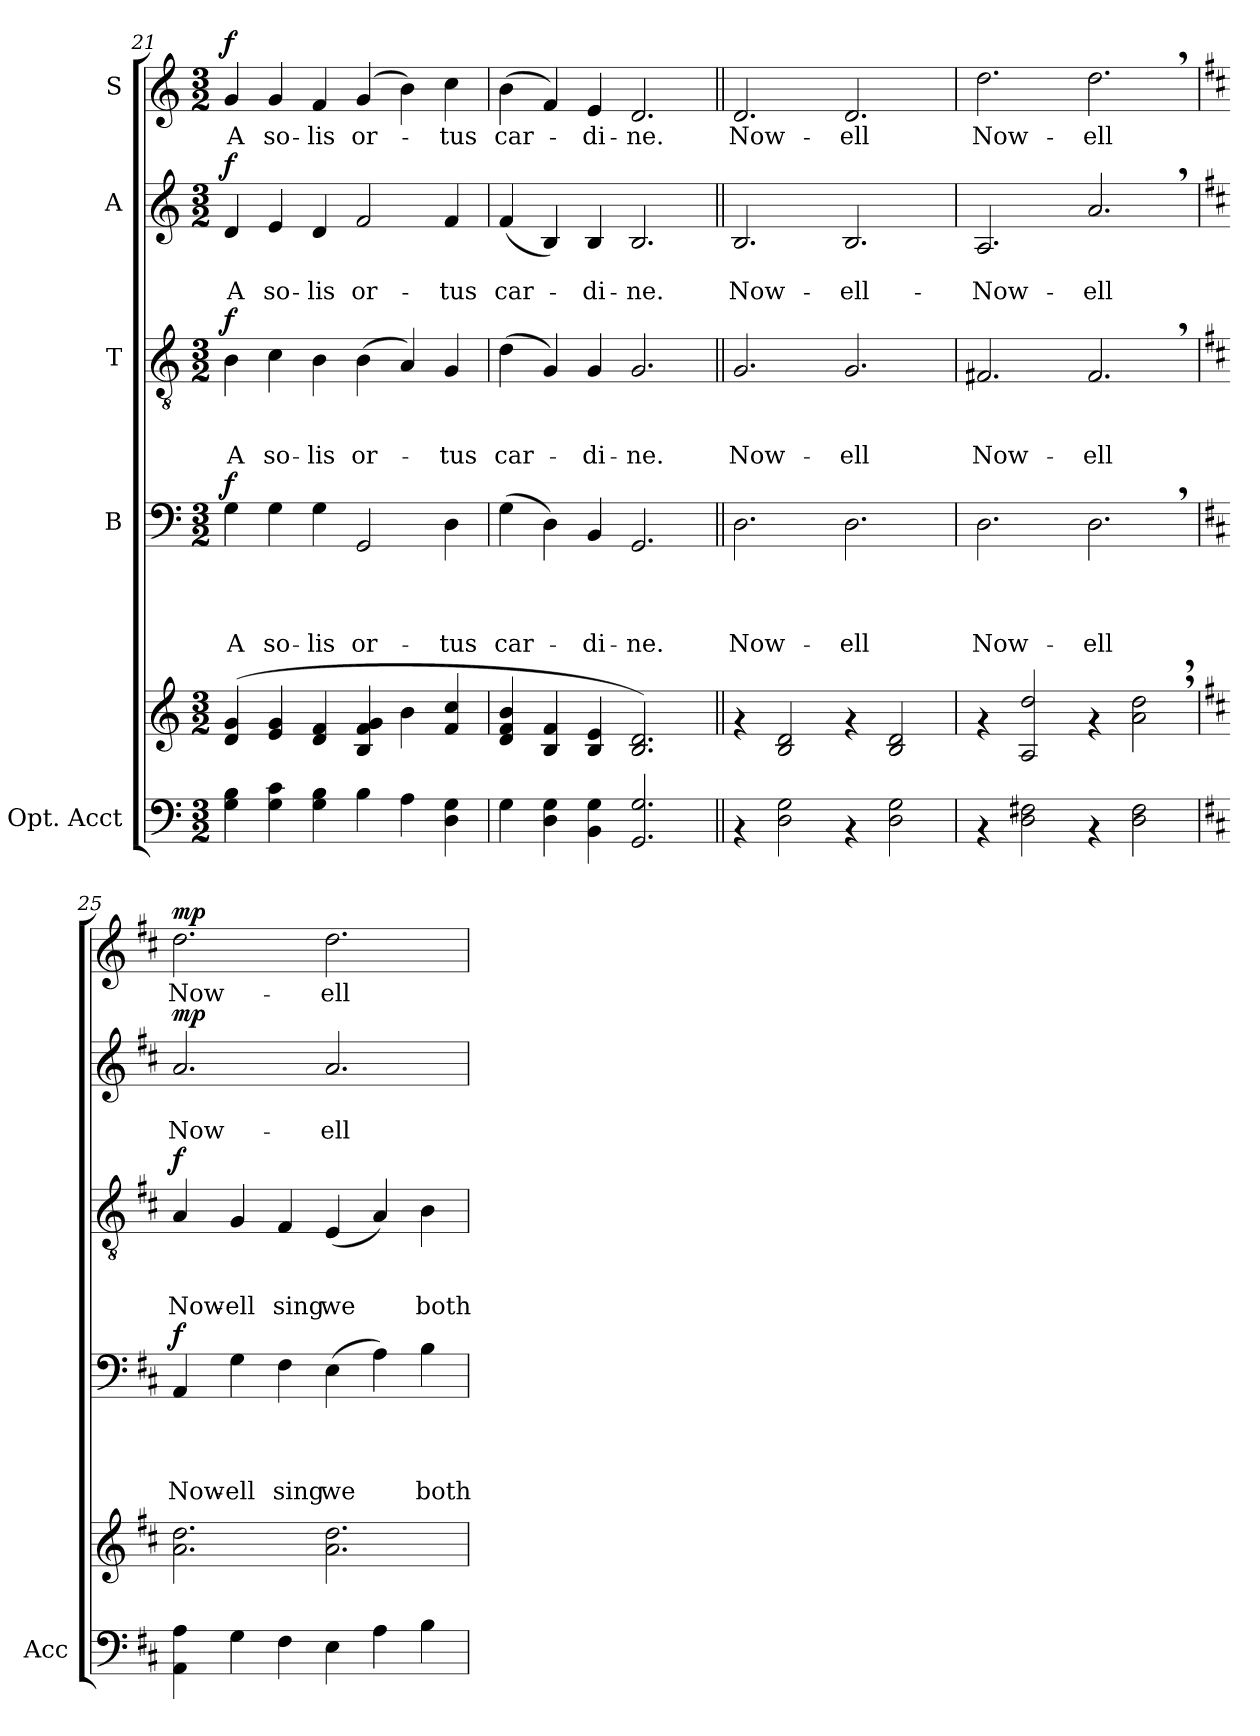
**kern	**kern	**kern	**text	**text	**text	**text	**dynam	**kern	**text	**text	**text	**dynam	**kern	**text	**text	**dynam	**kern	**text	**dynam
*part5	*part5	*part4	*part4	*part4	*part4	*part4	*part4	*part3	*part3	*part3	*part3	*part3	*part2	*part2	*part2	*part2	*part1	*part1	*part1
*staff6	*staff5	*staff4	*staff4	*staff4	*staff4	*staff4	*staff4	*staff3	*staff3	*staff3	*staff3	*staff3	*staff2	*staff2	*staff2	*staff2	*staff1	*staff1	*staff1
*I"Opt. Acct	*	*I"B	*	*	*	*	*	*I"T	*	*	*	*	*I"A	*	*	*	*I"S	*	*
*I'Acc	*	*	*	*	*	*	*	*	*	*	*	*	*	*	*	*	*	*	*
!!LO:PB:g=z
*clefF4	*clefG2	*clefF4	*	*	*	*	*	*clefGv2	*	*	*	*	*clefG2	*	*	*	*clefG2	*	*
*k[]	*k[]	*k[]	*	*	*	*	*	*k[]	*	*	*	*	*k[]	*	*	*	*k[]	*	*
*C:	*C:	*C:	*	*	*	*	*	*C:	*	*	*	*	*C:	*	*	*	*C:	*	*
*M3/2	*M3/2	*M3/2	*	*	*	*	*	*M3/2	*	*	*	*	*M3/2	*	*	*	*M3/2	*	*
=21	=21	=21	=21	=21	=21	=21	=21	=21	=21	=21	=21	=21	=21	=21	=21	=21	=21	=21	=21
!	!	!	!	!	!	!LO:LY:b	!LO:DY:a	!	!	!	!LO:LY:b	!LO:DY:a	!	!	!LO:LY:b	!LO:DY:a	!	!LO:LY:b	!LO:DY:a
4G\ 4B\	(>4d/ 4g/	4G\	.	.	.	A	f	4B\	.	.	A	f	4d/	.	A	f	4g/	A	f
!	!	!	!	!	!	!LO:LY:b	!	!	!	!	!LO:LY:b	!	!	!	!LO:LY:b	!	!	!LO:LY:b	!
4G\ 4c\	4e/ 4g/	4G\	.	.	.	so-	.	4c\	.	.	so-	.	4e/	.	so-	.	4g/	so-	.
!	!	!	!	!	!	!LO:LY:b	!	!	!	!	!LO:LY:b	!	!	!	!LO:LY:b	!	!	!LO:LY:b	!
4G\ 4B\	4d/ 4f/	4G\	.	.	.	-lis	.	4B\	.	.	-lis	.	4d/	.	-lis	.	4f/	-lis	.
!	!	!	!	!	!	!LO:LY:b	!	!	!	!	!LO:LY:b	!	!	!	!LO:LY:b	!	!	!LO:LY:b	!
4B\	4B/ 4f/ 4g/	2GG/	.	.	.	or-	.	(>4B\	.	.	or-	.	2f/	.	or-	.	(<4g/	or-	.
4A\	4b\	.	.	.	.	.	.	4A/)	.	.	.	.	.	.	.	.	4b\)	.	.
!	!	!	!	!	!	!LO:LY:b	!	!	!	!	!LO:LY:b	!	!	!	!LO:LY:b	!	!	!LO:LY:b	!
4D\ 4G\	4f/ 4cc/	4D\	.	.	.	-tus	.	4G/	.	.	-tus	.	4f/	.	-tus	.	4cc\	-tus	.
=22	=22	=22	=22	=22	=22	=22	=22	=22	=22	=22	=22	=22	=22	=22	=22	=22	=22	=22	=22
!	!	!	!	!	!	!LO:LY:b	!	!	!	!	!LO:LY:b	!	!	!	!LO:LY:b	!	!	!LO:LY:b	!
4G\	4d/ 4f/ 4b/	(>4G\	.	.	.	car-	.	(>4d\	.	.	car-	.	(<4f/	.	car-	.	(>4b\	car-	.
4D\ 4G\	4B/ 4f/	4D\)	.	.	.	.	.	4G/)	.	.	.	.	4B/)	.	.	.	4f/)	.	.
!	!	!	!	!	!	!LO:LY:b	!	!	!	!	!LO:LY:b	!	!	!	!LO:LY:b	!	!	!LO:LY:b	!
4BB\ 4G\	4B/ 4e/	4BB/	.	.	.	-di-	.	4G/	.	.	-di-	.	4B/	.	-di-	.	4e/	-di-	.
!	!	!	!	!	!	!LO:LY:b	!	!	!	!	!LO:LY:b	!	!	!	!LO:LY:b	!	!	!LO:LY:b	!
2.GG/ 2.G/	2.B/ 2.d/)	2.GG/	.	.	.	-ne.	.	2.G/	.	.	-ne.	.	2.B/	.	-ne.	.	2.d/	-ne.	.
=23||	=23||	=23||	=23||	=23||	=23||	=23||	=23||	=23||	=23||	=23||	=23||	=23||	=23||	=23||	=23||	=23||	=23||	=23||	=23||
!	!	!	!	!	!	!LO:LY:b	!	!	!	!	!LO:LY:b	!	!	!	!LO:LY:b	!	!	!LO:LY:b	!
4rAA	4rf	2.D\	.	.	.	Now-	.	2.G/	.	.	Now-	.	2.B/	.	Now-	.	2.d/	Now-	.
2D\ 2G\	2B/ 2d/	.	.	.	.	.	.	.	.	.	.	.	.	.	.	.	.	.	.
!	!	!	!	!	!	!LO:LY:b	!	!	!	!	!LO:LY:b	!	!	!	!LO:LY:b	!	!	!LO:LY:b	!
4rAA	4rf	2.D\	.	.	.	-ell	.	2.G/	.	.	-ell	.	2.B/	.	-ell-	.	2.d/	-ell	.
2D\ 2G\	2B/ 2d/	.	.	.	.	.	.	.	.	.	.	.	.	.	.	.	.	.	.
=24	=24	=24	=24	=24	=24	=24	=24	=24	=24	=24	=24	=24	=24	=24	=24	=24	=24	=24	=24
!	!	!	!	!	!	!LO:LY:b	!	!	!	!	!LO:LY:b	!	!	!	!LO:LY:b	!	!	!LO:LY:b	!
4rAA	4rf	2.D\	.	.	.	Now-	.	2.F#X/	.	.	Now-	.	2.A/	.	-Now-	.	2.dd\	Now-	.
2D\ 2F#X\	2A/ 2dd/	.	.	.	.	.	.	.	.	.	.	.	.	.	.	.	.	.	.
!	!	!	!	!	!	!LO:LY:b	!	!	!	!	!LO:LY:b	!	!	!	!LO:LY:b	!	!	!LO:LY:b	!
4rAA	4rf	2.D,>\	.	.	.	-ell	.	2.F#,>/	.	.	-ell	.	2.a,>/	.	-ell	.	2.dd,>\	-ell	.
2D\ 2F#\	2a\,> 2dd\,>	.	.	.	.	.	.	.	.	.	.	.	.	.	.	.	.	.	.
!!LO:PB:g=z
=25	=25	=25	=25	=25	=25	=25	=25	=25	=25	=25	=25	=25	=25	=25	=25	=25	=25	=25	=25
*k[f#c#]	*k[f#c#]	*k[f#c#]	*	*	*	*	*	*k[f#c#]	*	*	*	*	*k[f#c#]	*	*	*	*k[f#c#]	*	*
*D:	*D:	*D:	*	*	*	*	*	*D:	*	*	*	*	*D:	*	*	*	*D:	*	*
!	!	!	!	!	!	!LO:LY:b	!LO:DY:a	!	!	!	!LO:LY:b	!LO:DY:a	!	!	!LO:LY:b	!LO:DY:a	!	!LO:LY:b	!LO:DY:a
4AA\ 4A\	2.a\ 2.dd\	4AA/	.	.	.	Now-	f	4A/	.	.	Now-	f	2.a/	.	Now-	mp	2.dd\	Now-	mp
!	!	!	!	!	!	!LO:LY:b	!	!	!	!	!LO:LY:b	!	!	!	!	!	!	!	!
4G\	.	4G\	.	.	.	-ell	.	4G/	.	.	-ell	.	.	.	.	.	.	.	.
!	!	!	!	!	!	!LO:LY:b	!	!	!	!	!LO:LY:b	!	!	!	!	!	!	!	!
4F#\	.	4F#\	.	.	.	sing	.	4F#/	.	.	sing	.	.	.	.	.	.	.	.
!	!	!	!	!	!	!LO:LY:b	!	!	!	!	!LO:LY:b	!	!	!	!LO:LY:b	!	!	!LO:LY:b	!
4E\	2.a\ 2.dd\	(>4E\	.	.	.	we	.	(<4E/	.	.	we	.	2.a/	.	-ell	.	2.dd\	-ell	.
4A\	.	4A\)	.	.	.	.	.	4A/)	.	.	.	.	.	.	.	.	.	.	.
!	!	!	!	!	!	!LO:LY:b	!	!	!	!	!LO:LY:b	!	!	!	!	!	!	!	!
4B\	.	4B\	.	.	.	both	.	4B\	.	.	both	.	.	.	.	.	.	.	.
=	=	=	=	=	=	=	=	=	=	=	=	=	=	=	=	=	=	=	=
*-	*-	*-	*-	*-	*-	*-	*-	*-	*-	*-	*-	*-	*-	*-	*-	*-	*-	*-	*-
